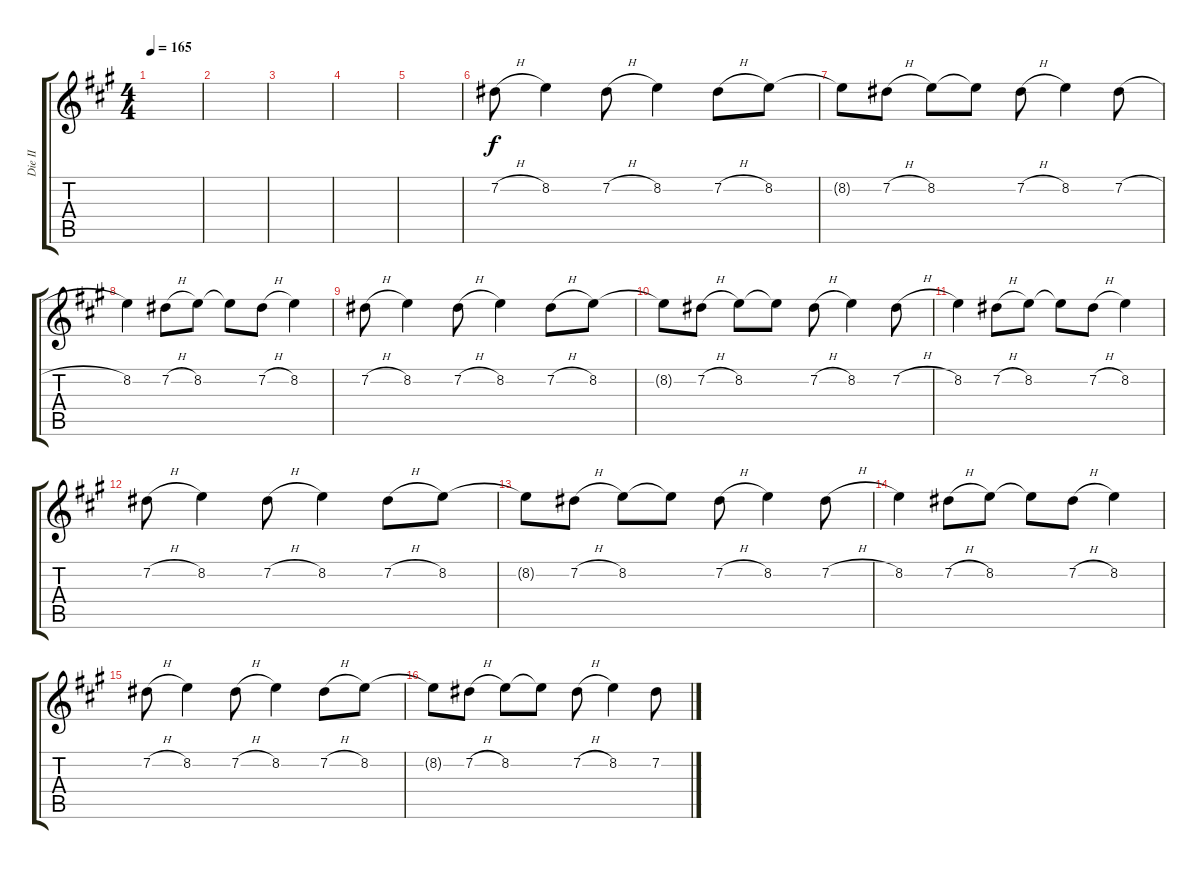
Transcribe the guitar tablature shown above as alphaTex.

\track ("Die II" "Die II") {instrument distortionguitar}
\staff {score tabs}
\tuning (Db4 Ab3 E3 B2 Gb2 Db2) {hide}
\ts (4 4)
\tempo 165
\clef g2
\ks a
|
|
|
|
|
7.2{h}.8 8.2.4 7.2{h}.8 8.2.4 7.2{h}.8 8.2.8 |
8.2{t}.8 7.2{h}.8 8.2.8 8.2{t}.8 7.2{h}.8 8.2.4 7.2{h}.8 |
8.2.4 7.2{h}.8 8.2.8 8.2{t}.8 7.2{h}.8 8.2.4 |
7.2{h}.8 8.2.4 7.2{h}.8 8.2.4 7.2{h}.8 8.2.8 |
8.2{t}.8 7.2{h}.8 8.2.8 8.2{t}.8 7.2{h}.8 8.2.4 7.2{h}.8 |
8.2.4 7.2{h}.8 8.2.8 8.2{t}.8 7.2{h}.8 8.2.4 |
7.2{h}.8 8.2.4 7.2{h}.8 8.2.4 7.2{h}.8 8.2.8 |
8.2{t}.8 7.2{h}.8 8.2.8 8.2{t}.8 7.2{h}.8 8.2.4 7.2{h}.8 |
8.2.4 7.2{h}.8 8.2.8 8.2{t}.8 7.2{h}.8 8.2.4 |
7.2{h}.8 8.2.4 7.2{h}.8 8.2.4 7.2{h}.8 8.2.8 |
8.2{t}.8 7.2{h}.8 8.2.8 8.2{t}.8 7.2{h}.8 8.2.4 7.2{h}.8
